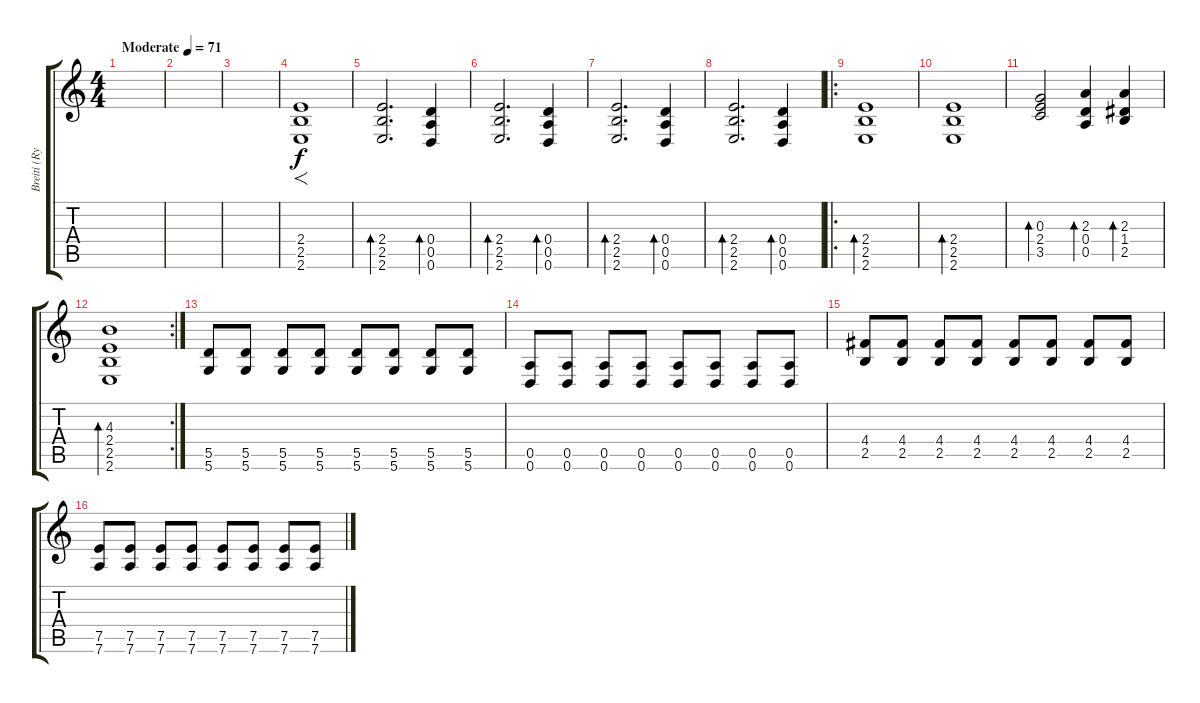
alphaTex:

\track ("Breiti (Rythmus)" "Breiti (Ry") {instrument distortionguitar}
\staff {score tabs}
\tuning (E4 B3 G3 D3 A2 D2) {hide}
\ts (4 4)
\tempo (71 "Moderate")
\clef g2
\ks c
|
|
|
(2.4 2.5 2.6).1{f} |
(2.4 2.5 2.6).2{d bd 120 dy f} (0.4 0.5 0.6).4{bd 120} |
(2.4 2.5 2.6).2{d bd 120} (0.4 0.5 0.6).4{bd 120} |
(2.4 2.5 2.6).2{d bd 120} (0.4 0.5 0.6).4{bd 120} |
(2.4 2.5 2.6).2{d bd 120} (0.4 0.5 0.6).4{bd 120} |
\ro
(2.4 2.5 2.6).1{bd 120} |
(2.4 2.5 2.6).1{bd 120} |
(0.3 2.4 3.5).2{bd 120} (2.3 0.4 0.5).4{bd 120} (2.3 1.4 2.5).4{bd 120} |
\rc 2
(4.3 2.4 2.5 2.6).1{bd 120} |
(5.5 5.6).8{volume 8} (5.5 5.6).8 (5.5 5.6).8 (5.5 5.6).8 (5.5 5.6).8 (5.5 5.6).8 (5.5 5.6).8 (5.5 5.6).8 |
(0.5 0.6).8 (0.5 0.6).8 (0.5 0.6).8 (0.5 0.6).8 (0.5 0.6).8 (0.5 0.6).8 (0.5 0.6).8 (0.5 0.6).8 |
(4.4 2.5).8 (4.4 2.5).8 (4.4 2.5).8 (4.4 2.5).8 (4.4 2.5).8 (4.4 2.5).8 (4.4 2.5).8 (4.4 2.5).8 |
(7.5 7.6).8 (7.5 7.6).8 (7.5 7.6).8 (7.5 7.6).8 (7.5 7.6).8 (7.5 7.6).8 (7.5 7.6).8 (7.5 7.6).8
